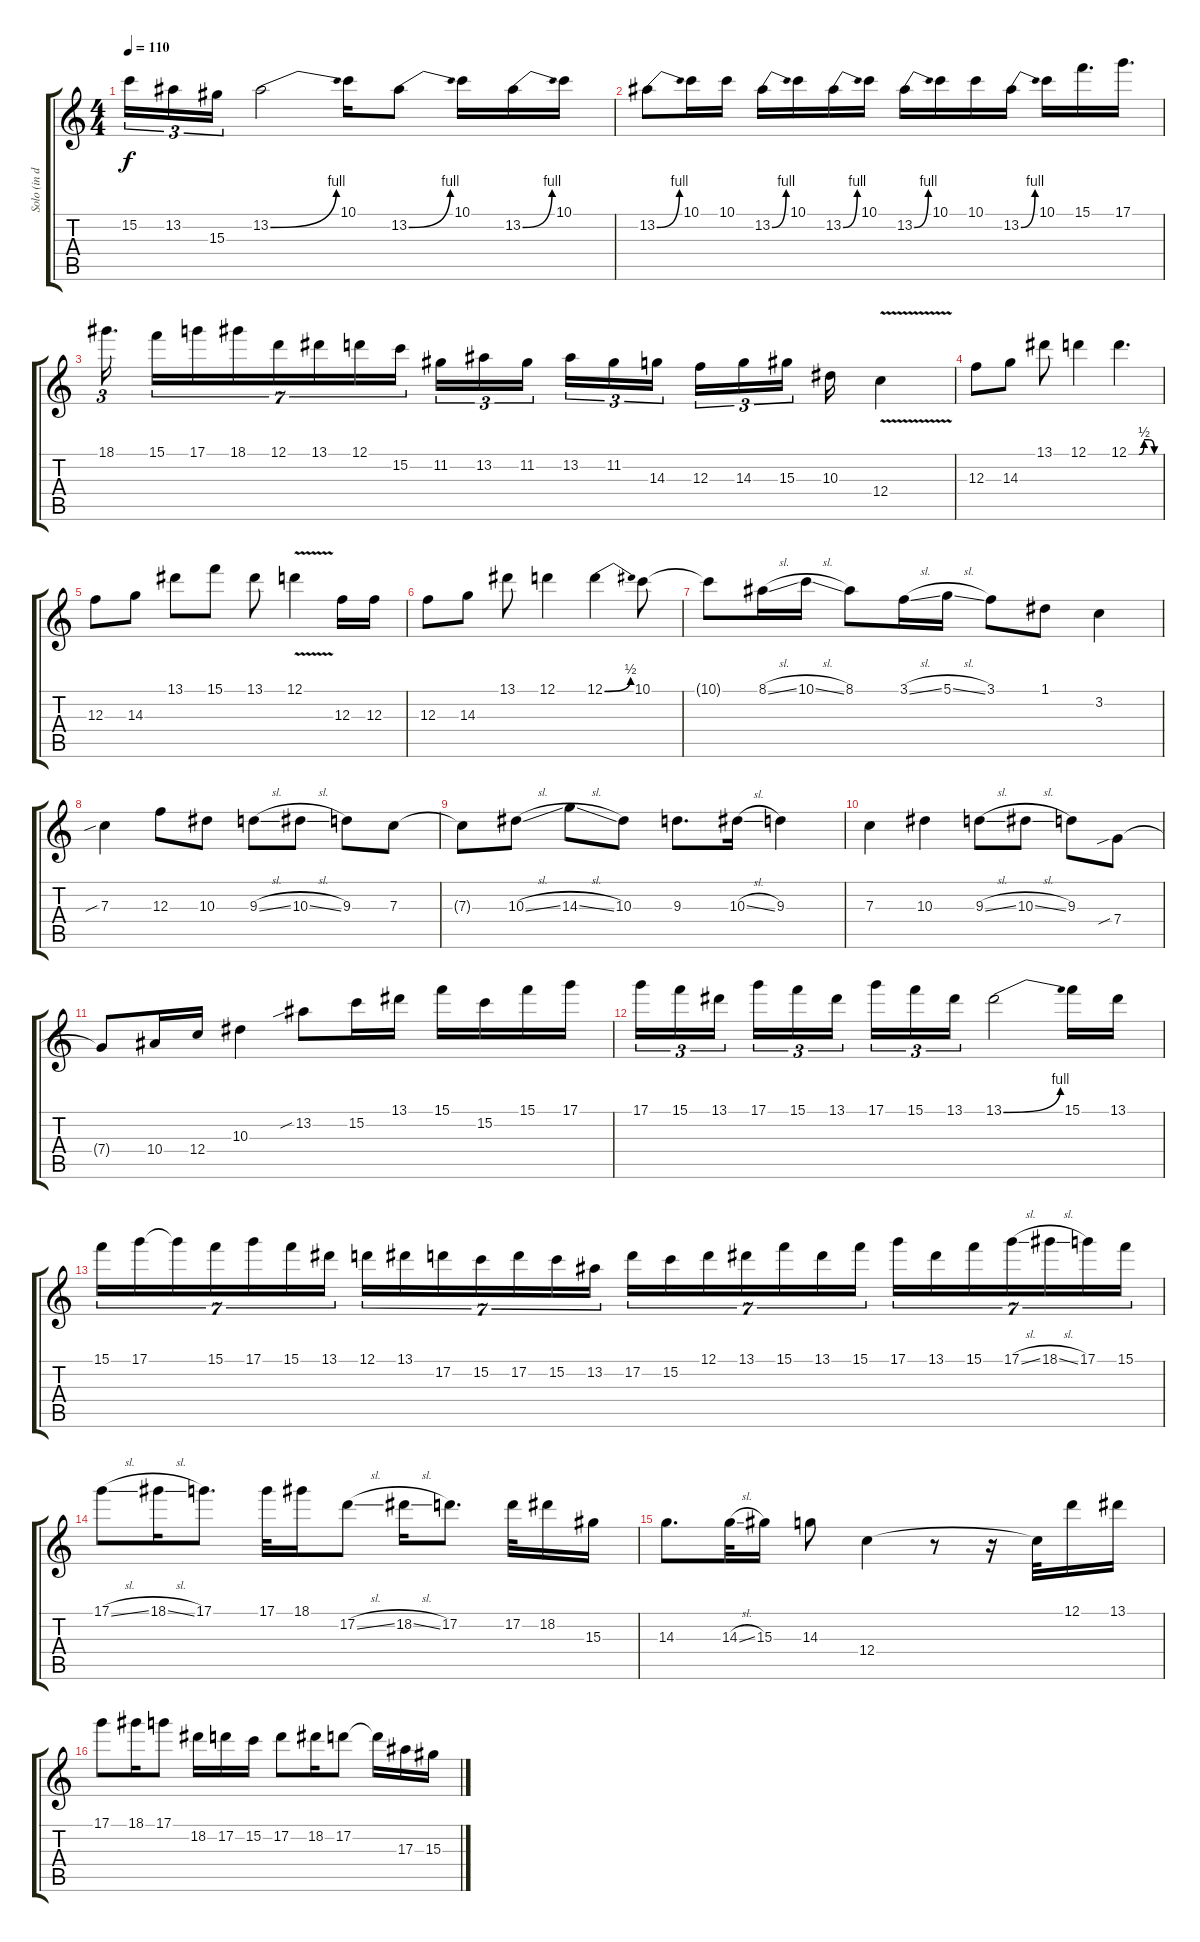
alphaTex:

\track ("Solo (in drop C)" "Solo (in d") {instrument distortionguitar}
\staff {score tabs}
\tuning (D4 A3 F3 C3 G2 C2) {hide}
\ts (4 4)
\tempo 110
\clef g2
\ks c
15.2.16{tu (3 2) dy f} 13.2.16{tu (3 2)} 15.3.16{tu (3 2)} 13.2{be (bend 0 0 60 4)}.2 10.1.16 13.2{be (bend 0 0 60 4)}.8 10.1.16 13.2{be (bend 0 0 60 4)}.16 10.1.16 |
13.2{be (bend 0 0 60 4)}.8 10.1.16 10.1.16 13.2{be (bend 0 0 60 4)}.16 10.1.16 13.2{be (bend 0 0 60 4)}.16 10.1.16 13.2{be (bend 0 0 60 4)}.16 10.1.16 10.1.16 13.2{be (bend 0 0 60 4)}.16 10.1.16 15.1.16{d} 17.1.16{d} |
18.1.16{d tu (3 2)} 15.1.16{tu (7 4)} 17.1.16{tu (7 4)} 18.1.16{tu (7 4)} 12.1.16{tu (7 4)} 13.1.16{tu (7 4)} 12.1.16{tu (7 4)} 15.2.16{tu (7 4) beam splitsecondary} 11.2.16{tu (3 2)} 13.2.16{tu (3 2)} 11.2.16{tu (3 2) beam splitsecondary} 13.2.16{tu (3 2)} 11.2.16{tu (3 2)} 14.3.16{tu (3 2) beam splitsecondary} 12.3.16{tu (3 2)} 14.3.16{tu (3 2)} 15.3.16{tu (3 2) beam splitsecondary} 10.3.16 12.4{v}.4 |
12.3.8 14.3.8 13.1.8 12.1.4 12.1{be (custom 0 0 10 0 20 0 30 2 40 2 50 0 60 0)}.4{d} |
12.3.8 14.3.8 13.1.8 15.1.8 13.1.8 12.1{v}.4 12.3.16 12.3.16 |
12.3.8 14.3.8 13.1.8 12.1.4 12.1{be (bend 0 0 60 2)}.4 10.1.8 |
10.1{t}.8 8.1{sl}.16 10.1{sl}.16 8.1.8 3.1{sl}.16 5.1{sl}.16 3.1.8 1.1.8 3.2.4 |
7.3{sib}.4 12.3.8 10.3.8 9.3{sl}.8 10.3{sl}.8 9.3.8 7.3.8 |
7.3{t}.8 10.3{sl}.8 14.3{sl}.8 10.3.8 9.3.8{d} 10.3{sl}.16 9.3.4 |
7.3.4 10.3.4 9.3{sl}.8 10.3{sl}.8 9.3.8 7.4{sib}.8 |
7.4{t}.8 10.4.16 12.4.16 10.3.4 13.2{sib}.8 15.2.16 13.1.16 15.1.16 15.2.16 15.1.16 17.1.16 |
17.1.16{tu (3 2)} 15.1.16{tu (3 2)} 13.1.16{tu (3 2) beam splitsecondary} 17.1.16{tu (3 2)} 15.1.16{tu (3 2)} 13.1.16{tu (3 2)} 17.1.16{tu (3 2)} 15.1.16{tu (3 2)} 13.1.16{tu (3 2)} 13.1{be (bend 0 0 60 4)}.2 15.1.16 13.1.16 |
15.1.16{tu (7 4)} 17.1.16{tu (7 4)} 17.1{t}.16{tu (7 4)} 15.1.16{tu (7 4)} 17.1.16{tu (7 4)} 15.1.16{tu (7 4)} 13.1.16{tu (7 4)} 12.1.16{tu (7 4)} 13.1.16{tu (7 4)} 17.2.16{tu (7 4)} 15.2.16{tu (7 4)} 17.2.16{tu (7 4)} 15.2.16{tu (7 4)} 13.2.16{tu (7 4)} 17.2.16{tu (7 4)} 15.2.16{tu (7 4)} 12.1.16{tu (7 4)} 13.1.16{tu (7 4)} 15.1.16{tu (7 4)} 13.1.16{tu (7 4)} 15.1.16{tu (7 4)} 17.1.16{tu (7 4)} 13.1.16{tu (7 4)} 15.1.16{tu (7 4)} 17.1{sl}.16{tu (7 4)} 18.1{sl}.16{tu (7 4)} 17.1.16{tu (7 4)} 15.1.16{tu (7 4)} |
17.1{sl}.8 18.1{sl}.16 17.1.8{d} 17.1.32 18.1.16 17.2{sl}.8 18.2{sl}.16 17.2.8{d} 17.2.32 18.2.16 15.3.16 |
14.3.8{d} 14.3{sl}.32 15.3.16 14.3.8 12.4.4 r.8 r.16 12.4{t}.32 12.1.16 13.1.16 |
17.1.8 18.1.16 17.1.8 18.2.16 17.2.16 15.2.16 17.2.8 18.2.16 17.2.8 17.2{t}.16 17.3.16 15.3.16
